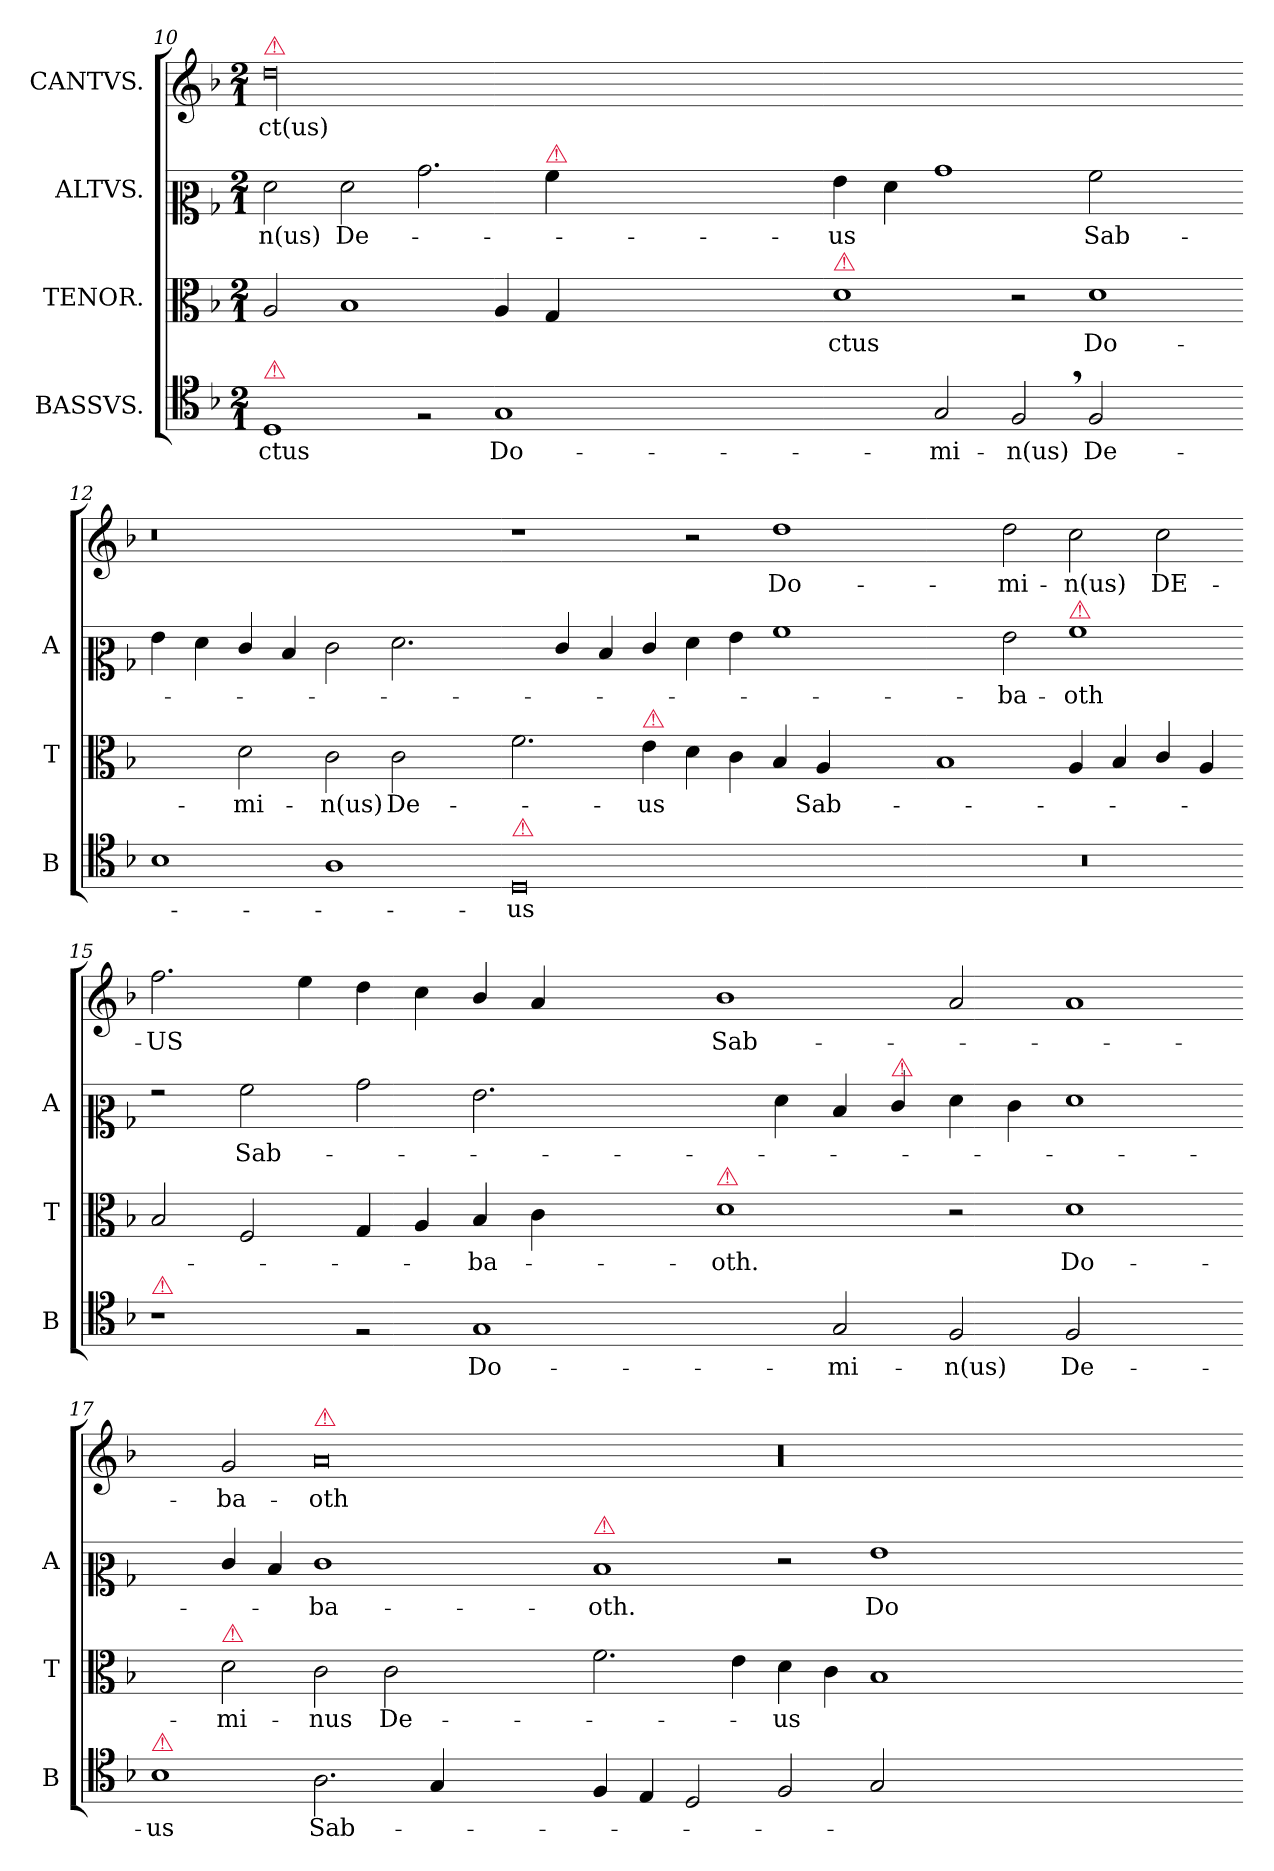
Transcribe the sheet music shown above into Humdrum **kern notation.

**kern	**text	**kern	**text	**kern	**text	**kern	**text
*part4	*part4	*part3	*part3	*part2	*part2	*part1	*part1
*staff4	*staff4	*staff3	*staff3	*staff2	*staff2	*staff1	*staff1
*I"BASSVS.	*	*I"TENOR.	*	*I"ALTVS.	*	*I"CANTVS.	*
*I'B	*	*I'T	*	*I'A	*	*	*
*clefC4	*	*clefC3	*	*clefC2	*	*clefG2	*
*k[b-]	*	*k[b-]	*	*k[b-]	*	*k[b-]	*
*M2/1	*	*M2/1	*	*M2/1	*	*M2/1	*
=10	=10	=10	=10	=10	=10	=10	=10
!	!	!	!	!	!	!LO:TX:a:color=crimson:t=⚠	!
!LO:TX:a:color=crimson:t=⚠	!	!	!	!	!	!	!
1D	-ctus	2A/	.	2f\	-n(us)	00dd	-ct(us)
.	.	1B-	.	2f\	De-	.	.
2rF	.	.	.	2.b-\	.	.	.
1G/	Do-	4A/	.	.	.	.	.
!	!	!	!	!LO:TX:a:color=crimson:t=⚠	!	!	!
.	.	4G/	.	4a\	.	.	.
.	.	0ryy	.	0ryy	.	.	.
1.ryy	.	.	.	.	.	.	.
=11-	=11-	=11-	=11-	=11-	=11-	=11-	=11-
!	!	!LO:TX:a:color=crimson:t=⚠	!	!	!	!	!
2ryy	.	1d	-ctus	4g\	-us	0ryy	.
.	.	.	.	4f\	.	.	.
2G/	-mi-	.	.	1b-	.	.	.
2F,/	-n(us)	2r	.	.	.	.	.
2F/	De-	1d\	Do-	2a\	Sab-	.	.
2ryy	.	.	.	2ryy	.	2ryy	.
=12-	=12-	=12-	=12-	=12-	=12-	=12-	=12-
1B-	.	2ryy	.	4g\	.	0r	.
.	.	.	.	4f\	.	.	.
.	.	2d\	-mi-	4e/	.	.	.
.	.	.	.	4d/	.	.	.
1A	.	2c\	-n(us)	2e\	.	.	.
.	.	2c\	De-	2.f\	.	.	.
4ryy	.	4ryy	.	.	.	4ryy	.
=13-	=13-	=13-	=13-	=13-	=13-	=13-	=13-
!LO:TX:a:color=crimson:t=⚠	!	!	!	!	!	!	!
0D	-us	2.f\	.	4ryy	.	1r	.
.	.	.	.	4e/	.	.	.
.	.	.	.	4d/	.	.	.
!	!	!LO:TX:a:color=crimson:t=⚠	!	!	!	!	!
.	.	4e\	-us	4e/	.	.	.
.	.	4d\	.	4f\	.	2r	.
.	.	4c\	.	4g\	.	.	.
.	.	4B-/	.	1a\	.	1dd\	Do-
.	.	4A/	Sab-	.	.	.	.
2ryy	.	2ryy	.	.	.	.	.
=14-	=14-	=14-	=14-	=14-	=14-	=14-	=14-
0r	.	1B-	.	2ryy	.	2ryy	.
.	.	.	.	2g\	-ba-	2dd\	-mi-
!	!	!	!	!LO:TX:a:color=crimson:t=⚠	!	!	!
.	.	4A/	.	1a	-oth	2cc\	-n(us)
.	.	4B-/	.	.	.	.	.
.	.	4c/	.	.	.	2cc\	DE-
.	.	4A/	.	.	.	.	.
=15-	=15-	=15-	=15-	=15-	=15-	=15-	=15-
!LO:TX:a:color=crimson:t=⚠	!	!	!	!	!	!	!
1r	.	2B-/	.	2rg	.	2.ff\	-US
.	.	2F/	.	2a\	Sab-	.	.
.	.	.	.	.	.	4ee\	.
2rF	.	4G/	.	2b-\	.	4dd\	.
.	.	4A/	.	.	.	4cc\	.
!	!LO:LY:i	!	!	!	!	!	!
1G/	Do-	4B-/	-ba-	2.g\	.	4b-/	.
.	.	4c\	.	.	.	4a/	.
.	.	2ryy	.	.	.	2ryy	.
.	.	.	.	4ryy	.	.	.
=16-	=16-	=16-	=16-	=16-	=16-	=16-	=16-
!	!	!LO:TX:a:color=crimson:t=⚠	!	!	!	!	!
2ryy	.	1d	-oth.	4ryy	.	1b-	Sab-
.	.	.	.	4f\	.	.	.
!	!LO:LY:i	!	!	!	!	!	!
2G/	-mi-	.	.	4d/	.	.	.
!	!	!	!	!LO:TX:a:color=crimson:t=⚠	!	!	!
.	.	.	.	4e/	.	.	.
!	!LO:LY:i	!	!	!	!	!	!
2F/	-n(us)	2r	.	4f\	.	2a/	.
.	.	.	.	4e\	.	.	.
!	!LO:LY:i	!	!	!	!	!	!
2F/	De-	1d\	Do-	1f\	.	1a/	.
2ryy	.	.	.	.	.	.	.
=17-	=17-	=17-	=17-	=17-	=17-	=17-	=17-
!LO:TX:a:color=crimson:t=⚠	!	!	!	!	!	!	!
!	!LO:LY:i	!	!	!	!	!	!
1B-	-us	2ryy	.	2ryy	.	2ryy	.
!	!	!LO:TX:a:color=crimson:t=⚠	!	!	!	!	!
.	.	2d\	-mi-	4e/	.	2g/	-ba-
.	.	.	.	4d/	.	.	.
!	!	!	!	!	!	!LO:TX:a:color=crimson:t=⚠	!
2.A\	Sab-	2c\	-nus	1e	-ba-	0a	-oth
.	.	2c\	De-	.	.	.	.
4G/	.	.	.	.	.	.	.
1ryy	.	1ryy	.	1ryy	.	.	.
=18-	=18-	=18-	=18-	=18-	=18-	=18-	=18-
!	!	!	!	!LO:TX:a:color=crimson:t=⚠	!	!	!
4F/	.	2.f\	.	1d	-oth.	1ryy	.
4E/	.	.	.	.	.	.	.
2D/	.	.	.	.	.	.	.
.	.	4e\	.	.	.	.	.
2F/	.	4d\	-us	2r	.	00r	.
.	.	4c\	.	.	.	.	.
2G/	.	1B-/	.	1g\	Do-	.	.
0.ryy	.	.	.	.	.	.	.
.	.	0ryy	.	0ryy	.	.	.
.	.	2ryy	.	2ryy	.	.	.
=-	=-	=-	=-	=-	=-	=-	=-
*-	*-	*-	*-	*-	*-	*-	*-
